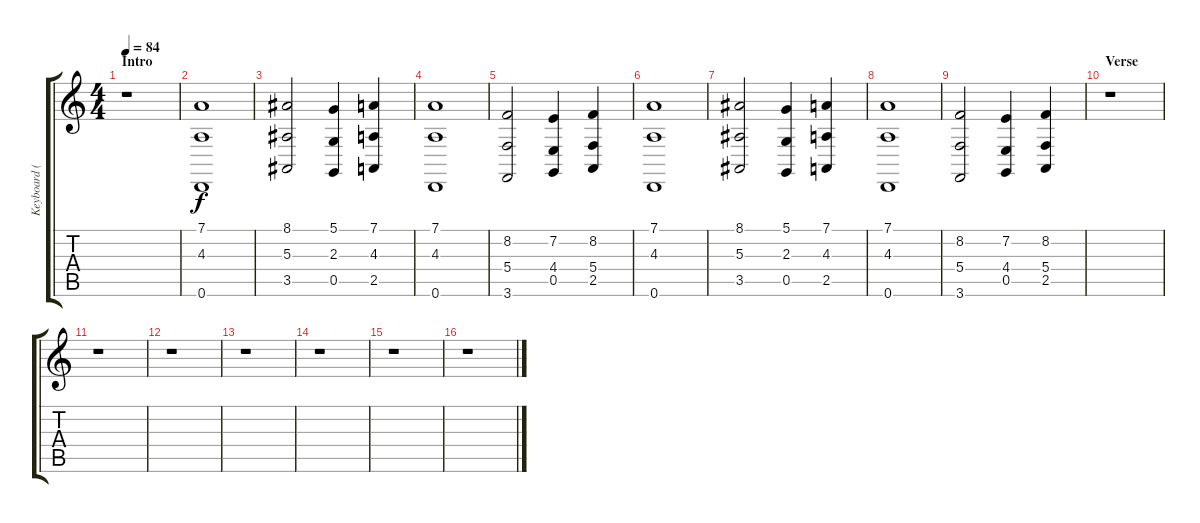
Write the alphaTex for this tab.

\track ("Keyboard (ErdemTarabus addit. artist)" "Keyboard (") {instrument stringensemble1}
\staff {score tabs}
\tuning (D4 A3 F3 C3 G2 D2) {hide}
\ts (4 4)
\section ("" "Intro")
\tempo 84
\clef g2
\ks c
r.1{dy f instrument stringensemble1} |
(7.1 4.3 0.6).1 |
(8.1 5.3 3.5).2 (5.1 2.3 0.5).4 (7.1 4.3 2.5).4 |
(7.1 4.3 0.6).1 |
(8.2 5.4 3.6).2 (7.2 4.4 0.5).4 (8.2 5.4 2.5).4 |
(7.1 4.3 0.6).1 |
(8.1 5.3 3.5).2 (5.1 2.3 0.5).4 (7.1 4.3 2.5).4 |
(7.1 4.3 0.6).1 |
(8.2 5.4 3.6).2 (7.2 4.4 0.5).4 (8.2 5.4 2.5).4 |
\section ("" "Verse")
r.1 |
r.1 |
r.1 |
r.1 |
r.1 |
r.1 |
r.1
